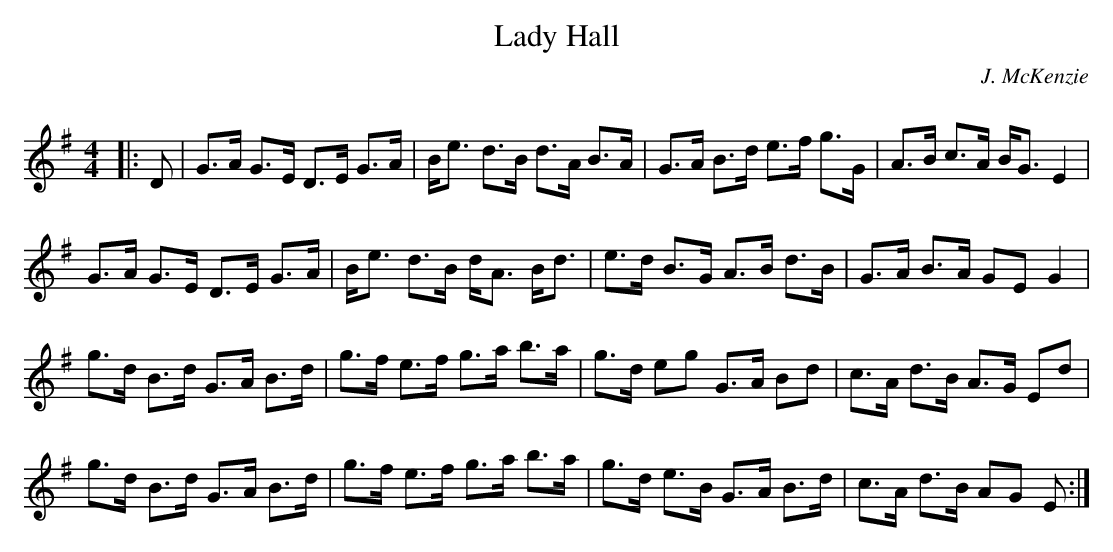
X:1
T: Lady Hall
C:J. McKenzie
Q: 128
K:G
M:4/4
L:1/16
|:D2|G3A G3E D3E G3A|Be3 d3B d3A B3A|G3A B3d e3f g3G|A3B c3A BG3 E4|
G3A G3E D3E G3A|Be3 d3B dA3 Bd3|e3d B3G A3B d3B|G3A B3A G2E2 G4|
g3d B3d G3A B3d|g3f e3f g3a b3a|g3d e2g2 G3A B2d2|c3A d3B A3G E2d2|
g3d B3d G3A B3d|g3f e3f g3a b3a|g3d e3B G3A B3d|c3A d3B A2G2 E2:|
